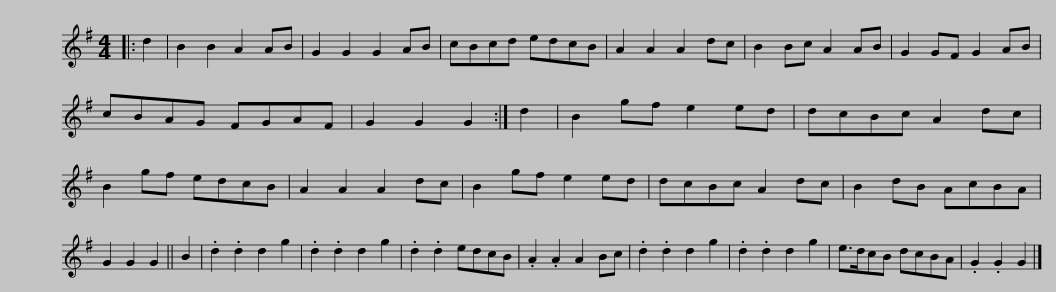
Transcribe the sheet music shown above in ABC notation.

X:1
L:1/8
M:4/4
I:linebreak $
K:G
V:1 treble
V:1
|: d2 | B2 B2 A2 AB | G2 G2 G2 AB | cBcd edcB | A2 A2 A2 dc | %5
 B2 Bc A2 AB | G2 GF G2 AB |$ cBAG FGAF | G2 G2 G2 :| d2 | %10
 B2 gf e2 ed | dcBc A2 dc | B2 gf edcB | A2 A2 A2 dc | B2 gf e2 ed |$ %15
 dcBc A2 dc | B2 dB AcBA | G2 G2 G2 || B2 | .d2 .d2 d2 g2 | %20
 .d2 .d2 d2 g2 | .d2 .d2 edcB | .A2 .A2 A2 Bc | .d2 .d2 d2 g2 |$ .d2 .d2 d2 g2 | %25
 e>dcB dcBA | .G2 .G2 G2 |] %27
